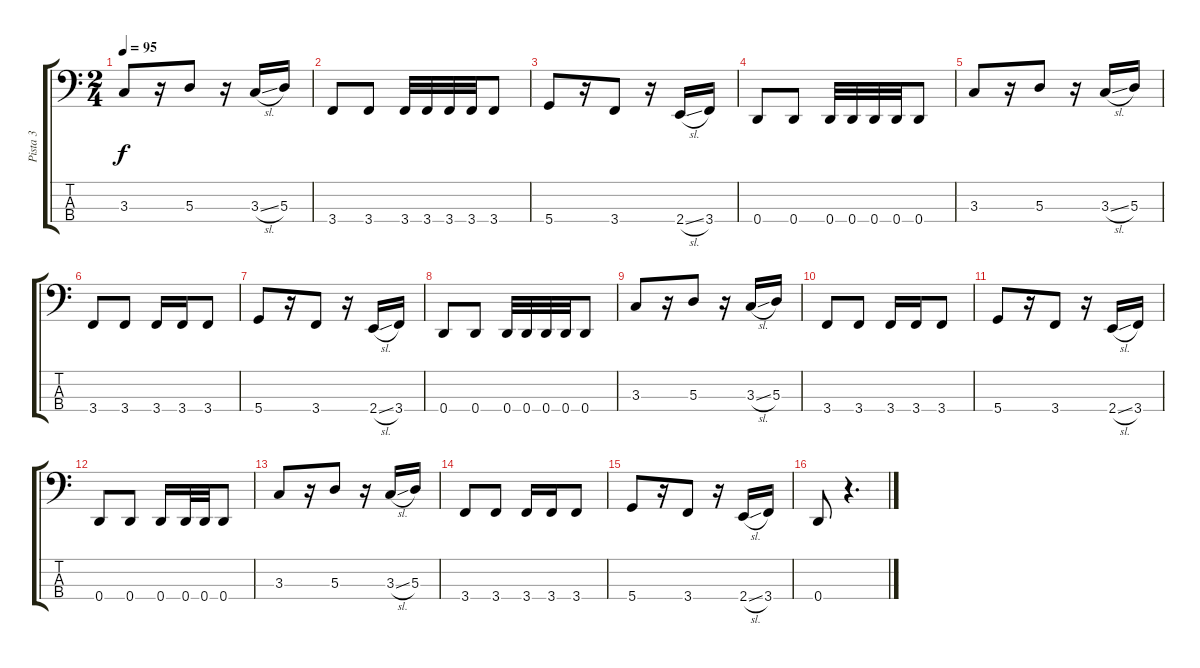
\track ("Pista 3" "Pista 3") {instrument electricbasspick}
\staff {score tabs}
\tuning (G2 D2 A1 D1) {hide}
\ts (2 4)
\tempo 95
\clef f4
\ks c
3.3.8{dy f} r.16 5.3.8 r.16 3.3{sl}.16 5.3.16 |
3.4.8 3.4.8 3.4.32 3.4.32 3.4.32 3.4.32 3.4.8 |
5.4.8 r.16 3.4.8 r.16 2.4{sl}.16 3.4.16 |
0.4.8 0.4.8 0.4.32 0.4.32 0.4.32 0.4.32 0.4.8 |
3.3.8 r.16 5.3.8 r.16 3.3{sl}.16 5.3.16 |
3.4.8 3.4.8 3.4.16 3.4.16 3.4.8 |
5.4.8 r.16 3.4.8 r.16 2.4{sl}.16 3.4.16 |
0.4.8 0.4.8 0.4.32 0.4.32 0.4.32 0.4.32 0.4.8 |
3.3.8 r.16 5.3.8 r.16 3.3{sl}.16 5.3.16 |
3.4.8 3.4.8 3.4.16 3.4.16 3.4.8 |
5.4.8 r.16 3.4.8 r.16 2.4{sl}.16 3.4.16 |
0.4.8 0.4.8 0.4.16 0.4.32 0.4.32 0.4.8 |
3.3.8 r.16 5.3.8 r.16 3.3{sl}.16 5.3.16 |
3.4.8 3.4.8 3.4.16 3.4.16 3.4.8 |
5.4.8 r.16 3.4.8 r.16 2.4{sl}.16 3.4.16 |
0.4.8 r.4{d}
